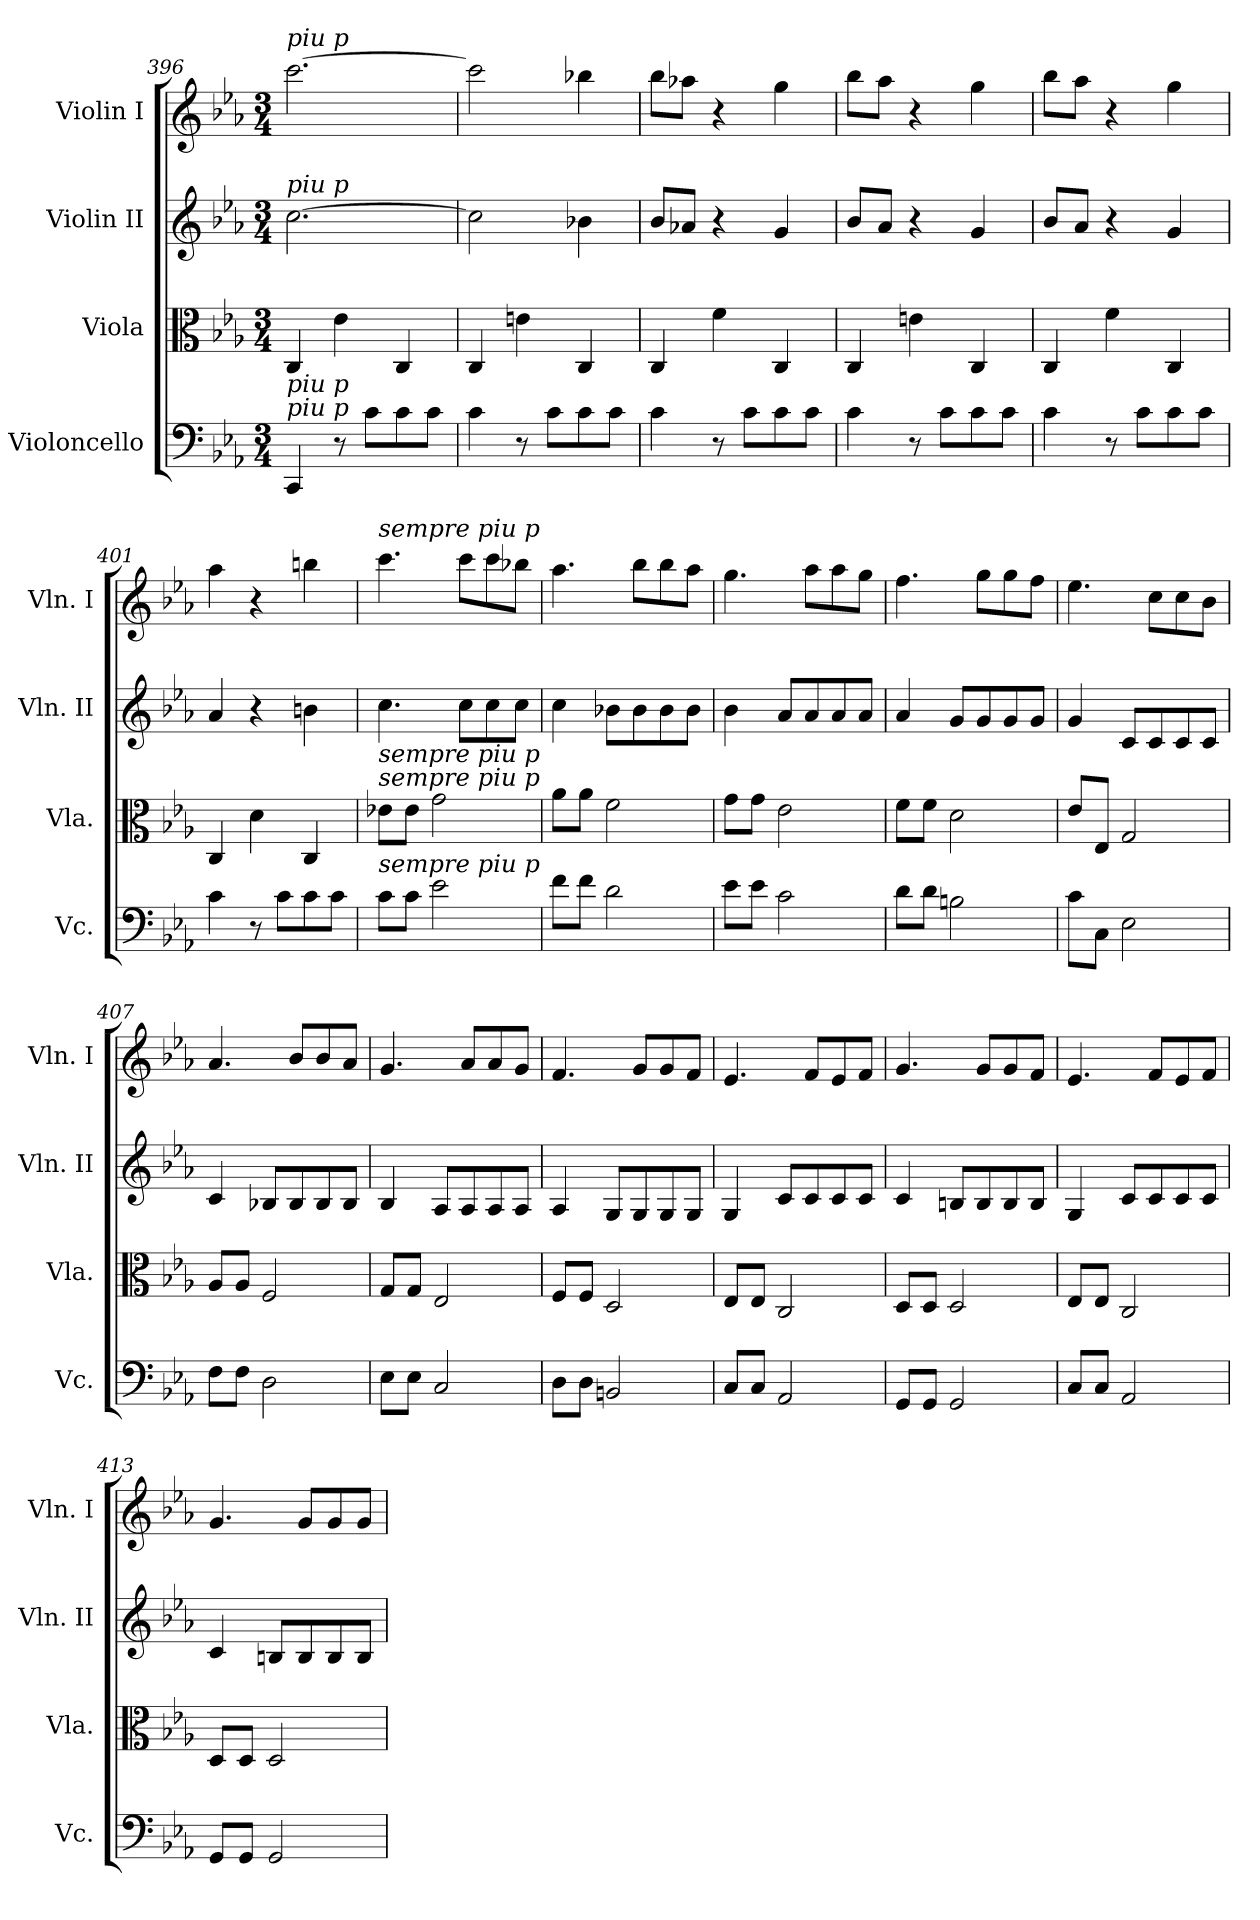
**kern	**kern	**kern	**kern
*part4	*part3	*part2	*part1
*staff4	*staff3	*staff2	*staff1
*I"Violoncello	*I"Viola	*I"Violin II	*I"Violin I
*I'Vc.	*I'Vla.	*I'Vln. II	*I'Vln. I
*clefF4	*clefC3	*clefG2	*clefG2
*k[b-e-a-]	*k[b-e-a-]	*k[b-e-a-]	*k[b-e-a-]
*c:	*c:	*c:	*c:
*M3/4	*M3/4	*M3/4	*M3/4
=396	=396	=396	=396
!	!	!	!LO:TX:a:i:t=piu p
!	!	!LO:TX:a:i:t=piu p	!
!LO:TX:a:i:t=piu p	!	!	!
!LO:TX:a:i:t=piu p	!	!	!
4CC/	4C/	[2.cc\	[2.ccc\
8r	4e-\	.	.
8c\L	.	.	.
8c\	4C/	.	.
8c\J	.	.	.
=397	=397	=397	=397
4c\	4C/	2cc\]	2ccc\]
8r	4en\	.	.
8c\L	.	.	.
8c\	4C/	4b-X\	4bb-X\
8c\J	.	.	.
=398	=398	=398	=398
4c\	4C/	8b-/L	8bb-\L
.	.	8a-X/J	8aa-X\J
8r	4f\	4r	4r
8c\L	.	.	.
8c\	4C/	4g/	4gg\
8c\J	.	.	.
=399	=399	=399	=399
4c\	4C/	8b-/L	8bb-\L
.	.	8a-/J	8aa-\J
8r	4en\	4r	4r
8c\L	.	.	.
8c\	4C/	4g/	4gg\
8c\J	.	.	.
=400	=400	=400	=400
4c\	4C/	8b-/L	8bb-\L
.	.	8a-/J	8aa-\J
8r	4f\	4r	4r
8c\L	.	.	.
8c\	4C/	4g/	4gg\
8c\J	.	.	.
=401	=401	=401	=401
4c\	4C/	4a-/	4aa-\
8r	4d\	4r	4r
8c\L	.	.	.
8c\	4C/	4bn\	4bbn\
8c\J	.	.	.
=402	=402	=402	=402
!	!	!	!LO:TX:a:i:t=sempre piu p
!	!LO:TX:a:i:t=sempre piu p	!	!
!	!LO:TX:a:i:t=sempre piu p	!	!
!LO:TX:a:i:t=sempre piu p	!	!	!
8c\L	8e-X\L	4.cc\	4.ccc\
8c\J	8e-\J	.	.
2e-\	2g\	.	.
.	.	8cc\L	8ccc\L
.	.	8cc\	8ccc\
.	.	8cc\J	8bb-X\J
=403	=403	=403	=403
8f\L	8a-\L	4cc\	4.aa-\
8f\J	8a-\J	.	.
2d\	2f\	8b-X\L	.
.	.	8b-\	8bb-\L
.	.	8b-\	8bb-\
.	.	8b-\J	8aa-\J
=404	=404	=404	=404
8e-\L	8g\L	4b-\	4.gg\
8e-\J	8g\J	.	.
2c\	2e-\	8a-/L	.
.	.	8a-/	8aa-\L
.	.	8a-/	8aa-\
.	.	8a-/J	8gg\J
=405	=405	=405	=405
8d\L	8f\L	4a-/	4.ff\
8d\J	8f\J	.	.
2Bn\	2d\	8g/L	.
.	.	8g/	8gg\L
.	.	8g/	8gg\
.	.	8g/J	8ff\J
=406	=406	=406	=406
8c\L	8e-/L	4g/	4.ee-\
8C\J	8E-/J	.	.
2E-\	2G/	8c/L	.
.	.	8c/	8cc\L
.	.	8c/	8cc\
.	.	8c/J	8b-\J
=407	=407	=407	=407
8F\L	8A-/L	4c/	4.a-/
8F\J	8A-/J	.	.
2D\	2F/	8B-X/L	.
.	.	8B-/	8b-/L
.	.	8B-/	8b-/
.	.	8B-/J	8a-/J
=408	=408	=408	=408
8E-\L	8G/L	4B-/	4.g/
8E-\J	8G/J	.	.
2C/	2E-/	8A-/L	.
.	.	8A-/	8a-/L
.	.	8A-/	8a-/
.	.	8A-/J	8g/J
=409	=409	=409	=409
8D\L	8F/L	4A-/	4.f/
8D\J	8F/J	.	.
2BBn/	2D/	8G/L	.
.	.	8G/	8g/L
.	.	8G/	8g/
.	.	8G/J	8f/J
=410	=410	=410	=410
8C/L	8E-/L	4G/	4.e-/
8C/J	8E-/J	.	.
2AA-/	2C/	8c/L	.
.	.	8c/	8f/L
.	.	8c/	8e-/
.	.	8c/J	8f/J
=411	=411	=411	=411
8GG/L	8D/L	4c/	4.g/
8GG/J	8D/J	.	.
2GG/	2D/	8Bn/L	.
.	.	8B/	8g/L
.	.	8B/	8g/
.	.	8B/J	8f/J
=412	=412	=412	=412
8C/L	8E-/L	4G/	4.e-/
8C/J	8E-/J	.	.
2AA-/	2C/	8c/L	.
.	.	8c/	8f/L
.	.	8c/	8e-/
.	.	8c/J	8f/J
=413	=413	=413	=413
8GG/L	8D/L	4c/	4.g/
8GG/J	8D/J	.	.
2GG/	2D/	8Bn/L	.
.	.	8B/	8g/L
.	.	8B/	8g/
.	.	8B/J	8g/J
=	=	=	=
*-	*-	*-	*-
